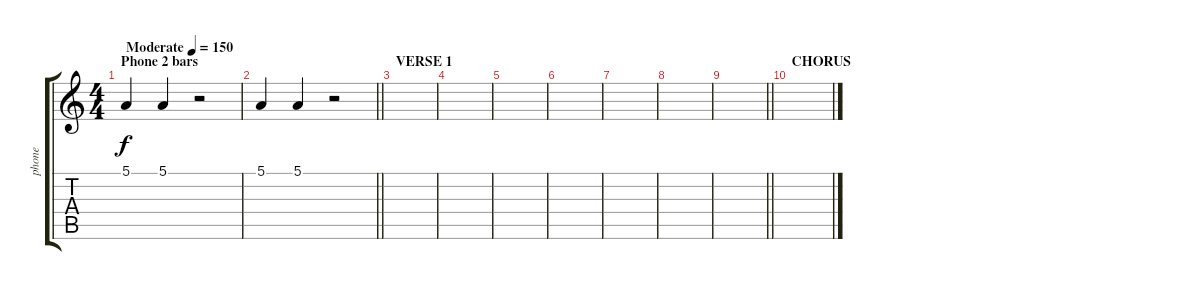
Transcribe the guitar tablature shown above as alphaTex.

\track ("phone" "phone") {solo instrument piccolo}
\staff {score tabs}
\tuning (E4 B3 G3 D3 A2 E2) {hide}
\ts (4 4)
\section ("" "Phone 2 bars")
\tempo (150 "Moderate")
\clef g2
\ks c
5.1.4{dy f instrument piccolo} 5.1.4 r.2 |
\barLineRight lightlight
5.1.4 5.1.4 r.2 |
\section ("" "VERSE 1")
|
|
|
|
|
|
\barLineRight lightlight
|
\section ("" "CHORUS")
